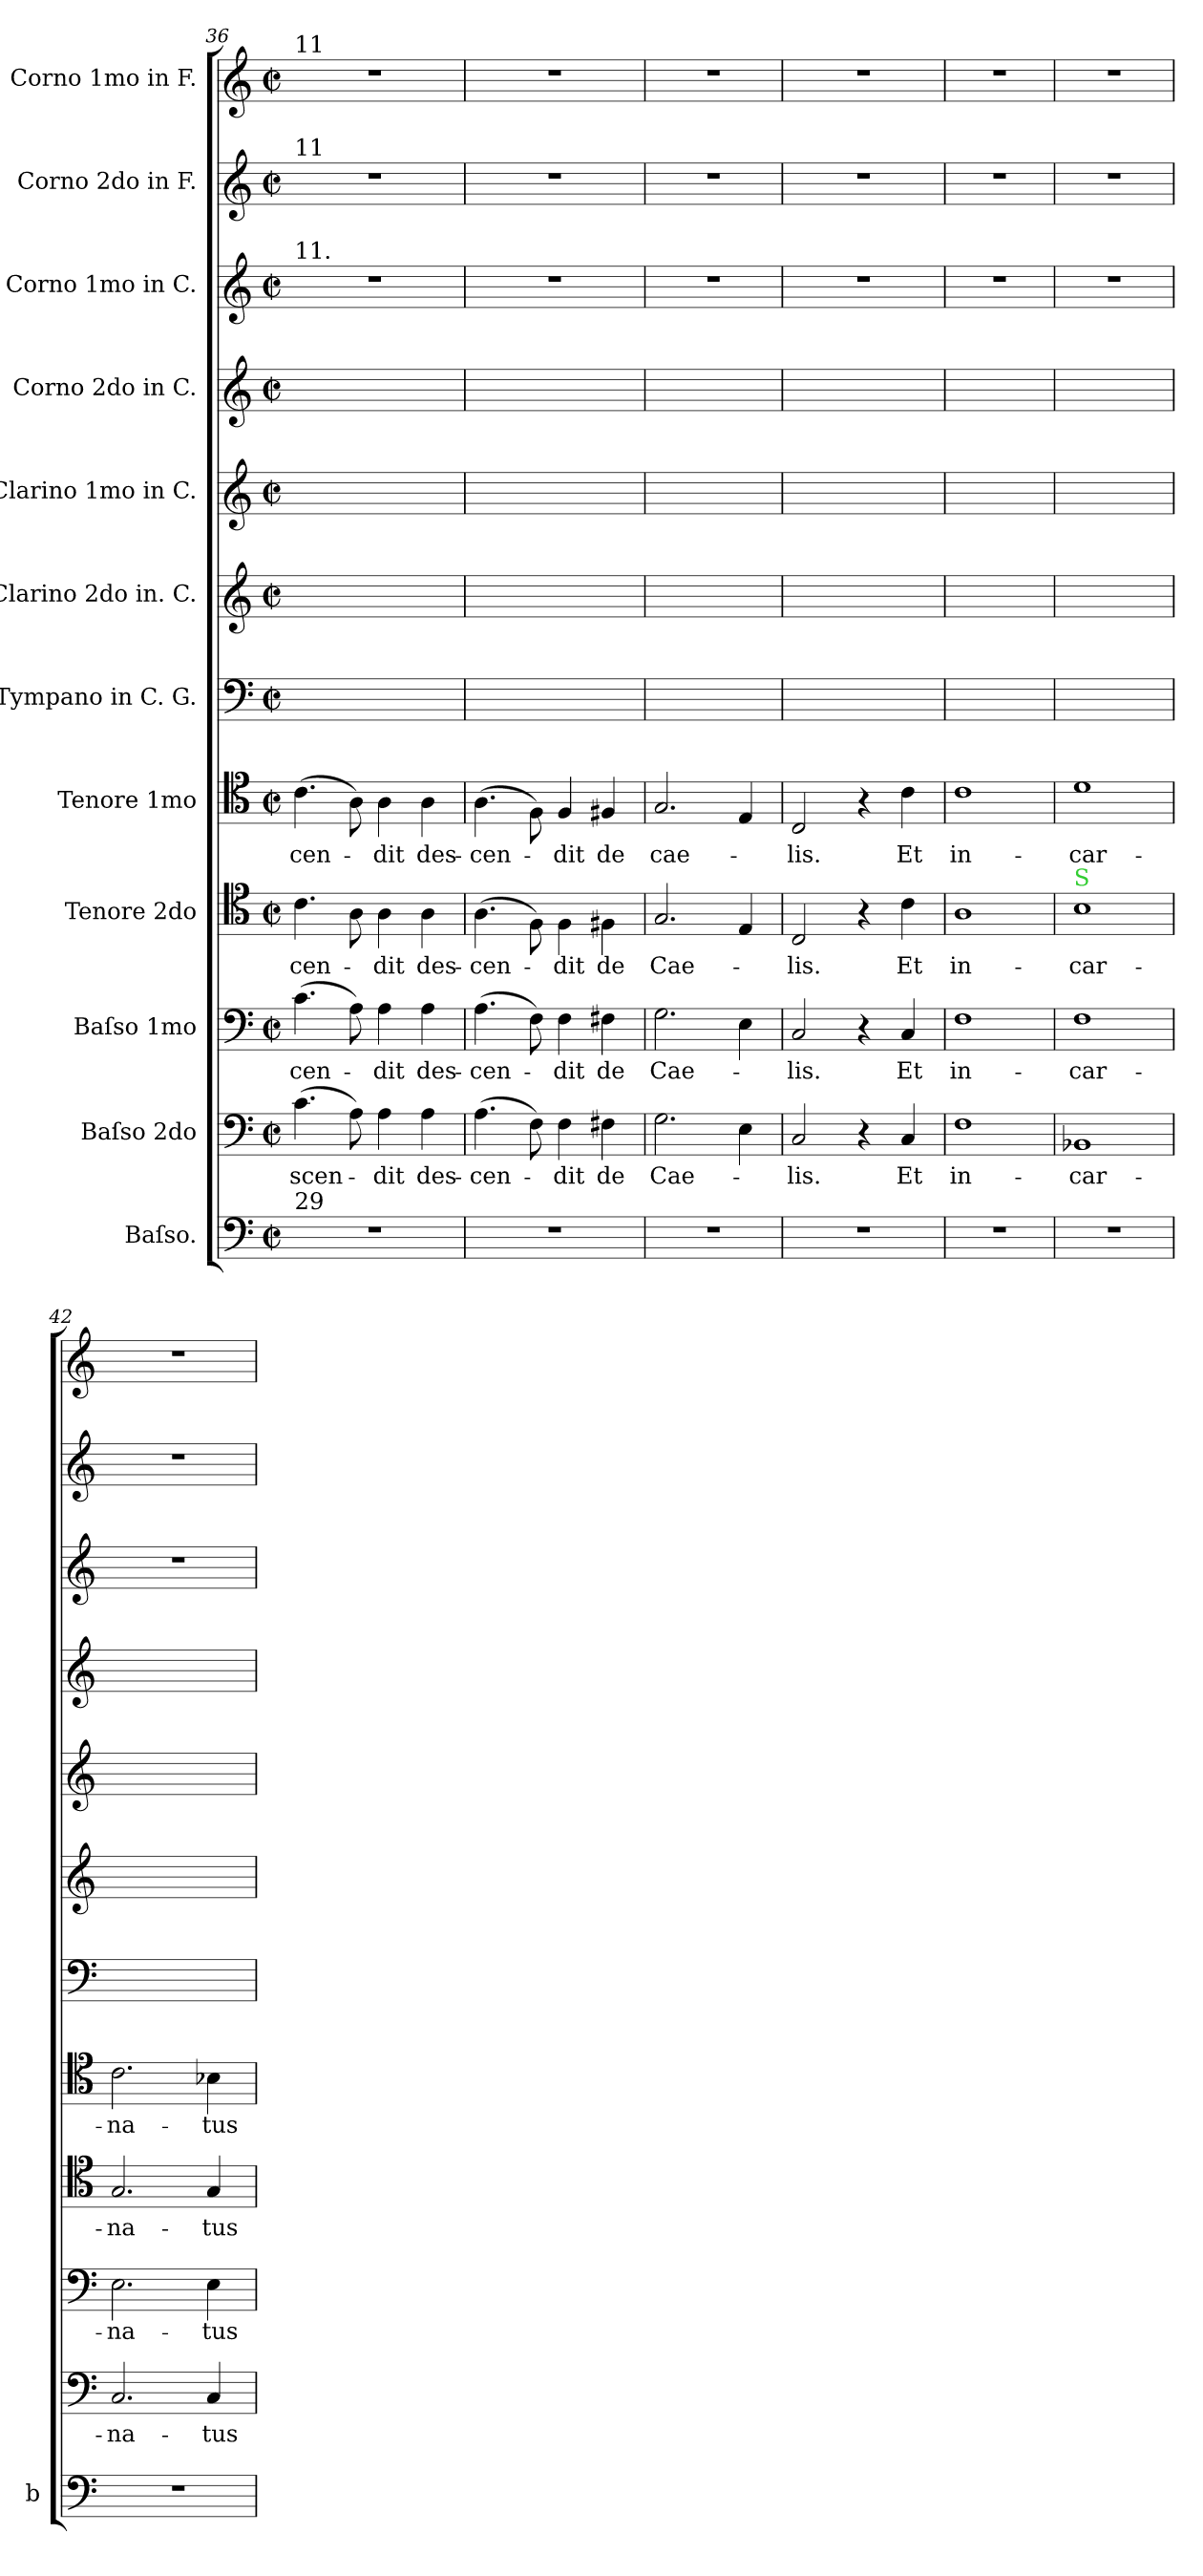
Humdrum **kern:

**kern	**kern	**text	**kern	**text	**kern	**text	**kern	**text	**kern	**kern	**kern	**kern	**kern	**kern	**kern
*part12	*part11	*part11	*part10	*part10	*part9	*part9	*part8	*part8	*part7	*part6	*part5	*part4	*part3	*part2	*part1
*staff12	*staff11	*staff11	*staff10	*staff10	*staff9	*staff9	*staff8	*staff8	*staff7	*staff6	*staff5	*staff4	*staff3	*staff2	*staff1
*I"Baſso.	*I"Baſso 2do	*	*I"Baſso 1mo	*	*I"Tenore 2do	*	*I"Tenore 1mo	*	*I"Tympano in C. G.	*I"Clarino 2do in. C.	*I"Clarino 1mo in C.	*I"Corno 2do in C.	*I"Corno 1mo in C.	*I"Corno 2do in F.	*I"Corno 1mo in F.
*I'b	*	*	*	*	*	*	*	*	*	*	*	*	*	*	*
*clefF4	*clefF4	*	*clefF4	*	*clefC4	*	*clefC4	*	*clefF4	*clefG2	*clefG2	*clefG2	*clefG2	*clefG2	*clefG2
*	*	*	*	*	*	*	*	*	*	*	*	*	*	*ITrd4c7	*ITrd4c7
*k[]	*k[]	*	*k[]	*	*k[]	*	*k[]	*	*k[]	*k[]	*k[]	*k[]	*k[]	*k[b-]	*k[b-]
*M2/2	*M2/2	*	*M2/2	*	*M2/2	*	*M2/2	*	*M2/2	*M2/2	*M2/2	*M2/2	*M2/2	*M2/2	*M2/2
*met(c|)	*met(c|)	*	*met(c|)	*	*met(c|)	*	*met(c|)	*	*met(c|)	*met(c|)	*met(c|)	*met(c|)	*met(c|)	*met(c|)	*met(c|)
=36	=36	=36	=36	=36	=36	=36	=36	=36	=36	=36	=36	=36	=36	=36	=36
!	!	!	!	!	!	!	!	!	!	!	!	!	!	!	!LO:TX:a:t=11
!	!	!	!	!	!	!	!	!	!	!	!	!	!	!LO:TX:a:t=11	!
!	!	!	!	!	!	!	!	!	!	!	!	!	!LO:TX:a:t=11.	!	!
!LO:TX:a:t=29	!	!	!	!	!	!	!	!	!	!	!	!	!	!	!
1r	(4.c\	-scen-	(4.c\	-cen-	4.c\	-cen-	(4.c\	-cen-	1ryy	1ryy	1ryy	1ryy	1r	1r	1r
.	8A\)	.	8A\)	.	8A\	.	8A\)	.	.	.	.	.	.	.	.
.	4A\	-dit	4A\	-dit	4A\	-dit	4A\	-dit	.	.	.	.	.	.	.
.	4A\	des-	4A\	des-	4A\	des-	4A\	des-	.	.	.	.	.	.	.
=37	=37	=37	=37	=37	=37	=37	=37	=37	=37	=37	=37	=37	=37	=37	=37
1r	(4.A\	-cen-	(4.A\	-cen-	(4.A\	-cen-	(4.A\	-cen-	1ryy	1ryy	1ryy	1ryy	1r	1r	1r
.	8F\)	.	8F\)	.	8F\)	.	8F\)	.	.	.	.	.	.	.	.
.	4F\	-dit	4F\	-dit	4F\	-dit	4F/	-dit	.	.	.	.	.	.	.
.	4F#X\	de	4F#X\	de	4F#X\	de	4F#X/	de	.	.	.	.	.	.	.
=38	=38	=38	=38	=38	=38	=38	=38	=38	=38	=38	=38	=38	=38	=38	=38
1r	2.G\	Cae-	2.G\	Cae-	2.G/	Cae-	2.G/	cae-	1ryy	1ryy	1ryy	1ryy	1r	1r	1r
.	4E\	.	4E\	.	4E/	.	4E/	.	.	.	.	.	.	.	.
=39	=39	=39	=39	=39	=39	=39	=39	=39	=39	=39	=39	=39	=39	=39	=39
1r	2C/	-lis.	2C/	-lis.	2C/	-lis.	2C/	-lis.	1ryy	1ryy	1ryy	1ryy	1r	1r	1r
.	4r	.	4r	.	4r	.	4r	.	.	.	.	.	.	.	.
.	4C/	Et	4C/	Et	4c\	Et	4c\	Et	.	.	.	.	.	.	.
=40	=40	=40	=40	=40	=40	=40	=40	=40	=40	=40	=40	=40	=40	=40	=40
1r	1F	in-	1F	in-	1A	in-	1c	in-	1ryy	1ryy	1ryy	1ryy	1r	1r	1r
=41	=41	=41	=41	=41	=41	=41	=41	=41	=41	=41	=41	=41	=41	=41	=41
!	!	!	!	!	!LO:TX:a:color=limegreen:t=S	!	!	!	!	!	!	!	!	!	!
1r	1BB-X	-car-	1F	-car-	1B	-car-	1d	-car-	1ryy	1ryy	1ryy	1ryy	1r	1r	1r
=42	=42	=42	=42	=42	=42	=42	=42	=42	=42	=42	=42	=42	=42	=42	=42
1r	2.C/	-na-	2.E\	-na-	2.G/	-na-	2.c\	-na-	1ryy	1ryy	1ryy	1ryy	1r	1r	1r
.	4C/	-tus	4E\	-tus	4G/	-tus	4B-X\	-tus	.	.	.	.	.	.	.
=	=	=	=	=	=	=	=	=	=	=	=	=	=	=	=
*-	*-	*-	*-	*-	*-	*-	*-	*-	*-	*-	*-	*-	*-	*-	*-
